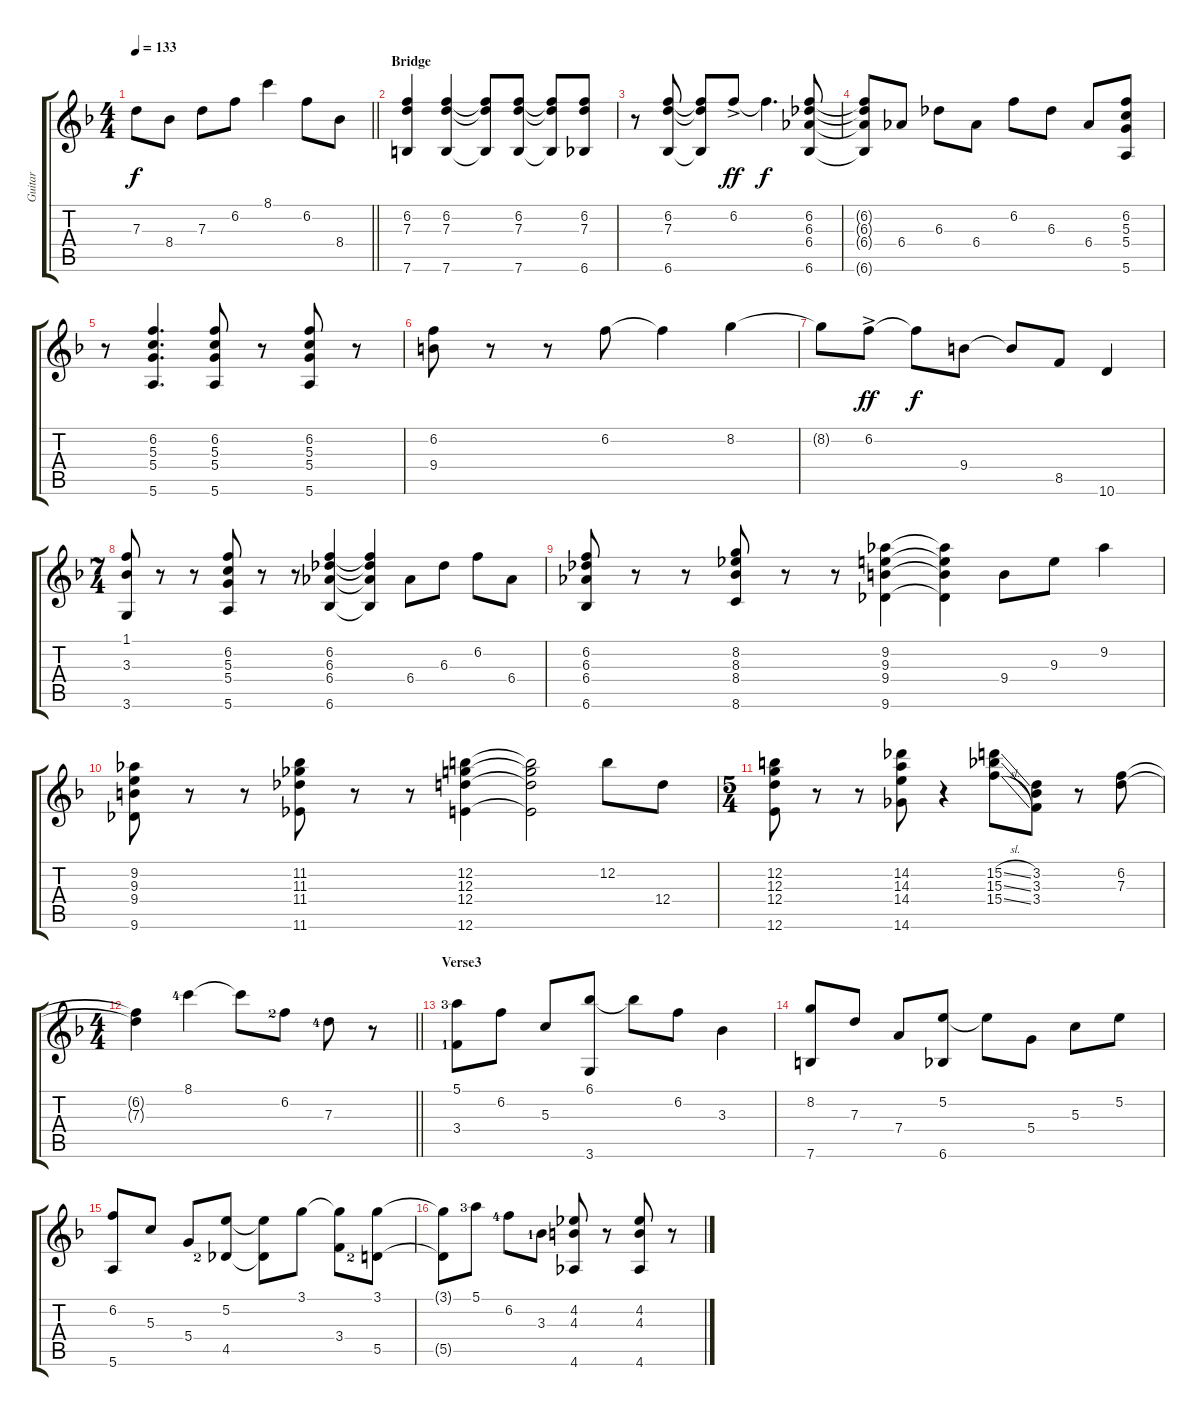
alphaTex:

\track ("Guitar" "Guitar") {instrument acousticguitarsteel}
\staff {score tabs}
\tuning (E4 B3 G3 D3 A2 E2) {hide}
\ts (4 4)
\tempo 133
\clef g2
\barLineRight lightlight
\ks f
7.3{t}.8{dy f} 8.4.8 7.3.8 6.2.8 8.1.4 6.2.8 8.4.8 |
\section ("" "Bridge")
(6.2 7.3 7.6).4 (6.2 7.3 7.6).4 (6.2{t} 7.3{t} 7.6{t}).8 (6.2 7.3 7.6).8 (6.2{t} 7.3{t} 7.6{t}).8 (6.2 7.3 6.6).8 |
r.8 (6.2 7.3 6.6).8 (6.2{t} 7.3{t} 6.6{t}).8 6.2{ac}.8{dy ff} 6.2{t}.4{d dy f} (6.2 6.3 6.4 6.6).8 |
(6.2{t} 6.3{t} 6.4{t} 6.6{t}).8 6.4.8 6.3.8 6.4.8 6.2.8 6.3.8 6.4.8 (6.2 5.3 5.4 5.6).8 |
r.8 (6.2 5.3 5.4 5.6).4{d} (6.2 5.3 5.4 5.6).8 r.8 (6.2 5.3 5.4 5.6).8 r.8 |
(6.2 9.4).8 r.8 r.8 6.2.8 6.2{t}.4 8.2.4 |
8.2{t}.8 6.2{ac}.8{dy ff} 6.2{t}.8{dy f} 9.4.8 9.4{t}.8 8.5.8 10.6.4 |
\ts (7 4)
(1.1 3.3 3.6).8 r.8 r.8 (6.2 5.3 5.4 5.6).8 r.8 r.8 (6.2 6.3 6.4 6.6).4 (6.2{t} 6.3{t} 6.4{t} 6.6{t}).4 6.4.8 6.3.8 6.2.8 6.4.8 |
(6.2 6.3 6.4 6.6).8 r.8 r.8 (8.2 8.3 8.4 8.6).8 r.8 r.8 (9.2 9.3 9.4 9.6).4 (9.2{t} 9.3{t} 9.4{t} 9.6{t}).4 9.4.8 9.3.8 9.2.4 |
(9.2 9.3 9.4 9.6).8 r.8 r.8 (11.2 11.3 11.4 11.6).8 r.8 r.8 (12.2 12.3 12.4 12.6).4 (12.2{t} 12.3{t} 12.4{t} 12.6{t}).2 12.2.8 12.4.8 |
\ts (5 4)
(12.2 12.3 12.4 12.6).8 r.8 r.8 (14.2 14.3 14.4 14.6).8 r.4 (15.2{sl} 15.3{sl} 15.4{sl}).8 (3.2 3.3 3.4).8 r.8 (6.2 7.3).8 |
\ts (4 4)
\barLineRight lightlight
(6.2{t} 7.3{t}).4 8.1{lf 5}.4 8.1{t}.8 6.2{lf 3}.8 7.3{lf 5}.8 r.8 |
\section ("" "Verse3")
(5.1{lf 4} 3.4{lf 2}).8 6.2.8 5.3.8 (6.1 3.6).8 6.1{t}.8 6.2.8 3.3.4 |
(8.2 7.6).8 7.3.8 7.4.8 (5.2 6.6).8 5.2{t}.8 5.4.8 5.3.8 5.2.8 |
(6.2 5.6).8 5.3.8 5.4.8 (5.2 4.5{lf 3}).8 (5.2{t} 4.5{t}).8 3.1.8 (3.1{t} 3.4).8 (3.1 5.5{lf 3}).8 |
(3.1{t} 5.5{t}).8 5.1{lf 4}.8 6.2{lf 5}.8 3.3{lf 2}.8 (4.2 4.3 4.6).8 r.8 (4.2 4.3 4.6).8 r.8
